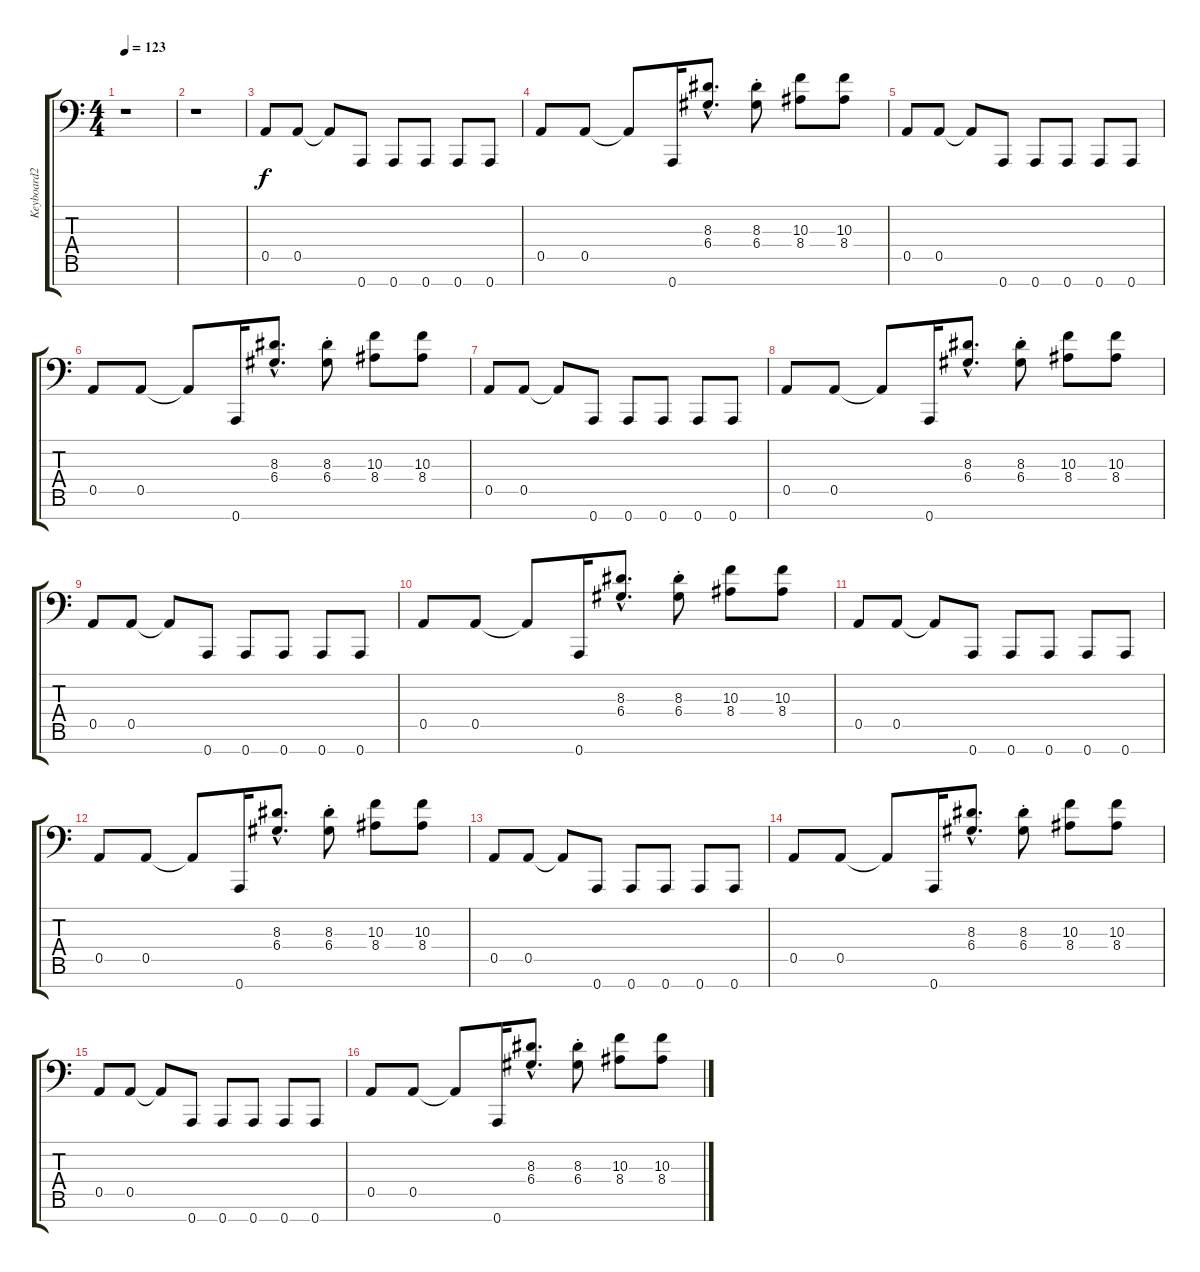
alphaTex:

\track ("Keyboard2" "Keyboard2") {instrument lead1square}
\staff {score tabs}
\tuning (E4 B3 G3 D3 A2 E2 A1) {hide}
\ts (4 4)
\tempo 123
\clef f4
\ks c
r.1{dy f instrument lead1square} |
r.1 |
0.5.8 0.5.8 0.5{t}.8 0.7.8 0.7.8 0.7.8 0.7.8 0.7.8 |
0.5.8 0.5.8 0.5{t}.8 0.7.16 (8.3{hac} 6.4{hac}).8{d} (8.3{st} 6.4{st}).8 (10.3 8.4).8 (10.3 8.4).8 |
0.5.8 0.5.8 0.5{t}.8 0.7.8 0.7.8 0.7.8 0.7.8 0.7.8 |
0.5.8 0.5.8 0.5{t}.8 0.7.16 (8.3{hac} 6.4{hac}).8{d} (8.3{st} 6.4{st}).8 (10.3 8.4).8 (10.3 8.4).8 |
0.5.8 0.5.8 0.5{t}.8 0.7.8 0.7.8 0.7.8 0.7.8 0.7.8 |
0.5.8 0.5.8 0.5{t}.8 0.7.16 (8.3{hac} 6.4{hac}).8{d} (8.3{st} 6.4{st}).8 (10.3 8.4).8 (10.3 8.4).8 |
0.5.8 0.5.8 0.5{t}.8 0.7.8 0.7.8 0.7.8 0.7.8 0.7.8 |
0.5.8 0.5.8 0.5{t}.8 0.7.16 (8.3{hac} 6.4{hac}).8{d} (8.3{st} 6.4{st}).8 (10.3 8.4).8 (10.3 8.4).8 |
0.5.8 0.5.8 0.5{t}.8 0.7.8 0.7.8 0.7.8 0.7.8 0.7.8 |
0.5.8 0.5.8 0.5{t}.8 0.7.16 (8.3{hac} 6.4{hac}).8{d} (8.3{st} 6.4{st}).8 (10.3 8.4).8 (10.3 8.4).8 |
0.5.8 0.5.8 0.5{t}.8 0.7.8 0.7.8 0.7.8 0.7.8 0.7.8 |
0.5.8 0.5.8 0.5{t}.8 0.7.16 (8.3{hac} 6.4{hac}).8{d} (8.3{st} 6.4{st}).8 (10.3 8.4).8 (10.3 8.4).8 |
0.5.8 0.5.8 0.5{t}.8 0.7.8 0.7.8 0.7.8 0.7.8 0.7.8 |
0.5.8 0.5.8 0.5{t}.8 0.7.16 (8.3{hac} 6.4{hac}).8{d} (8.3{st} 6.4{st}).8 (10.3 8.4).8 (10.3 8.4).8
